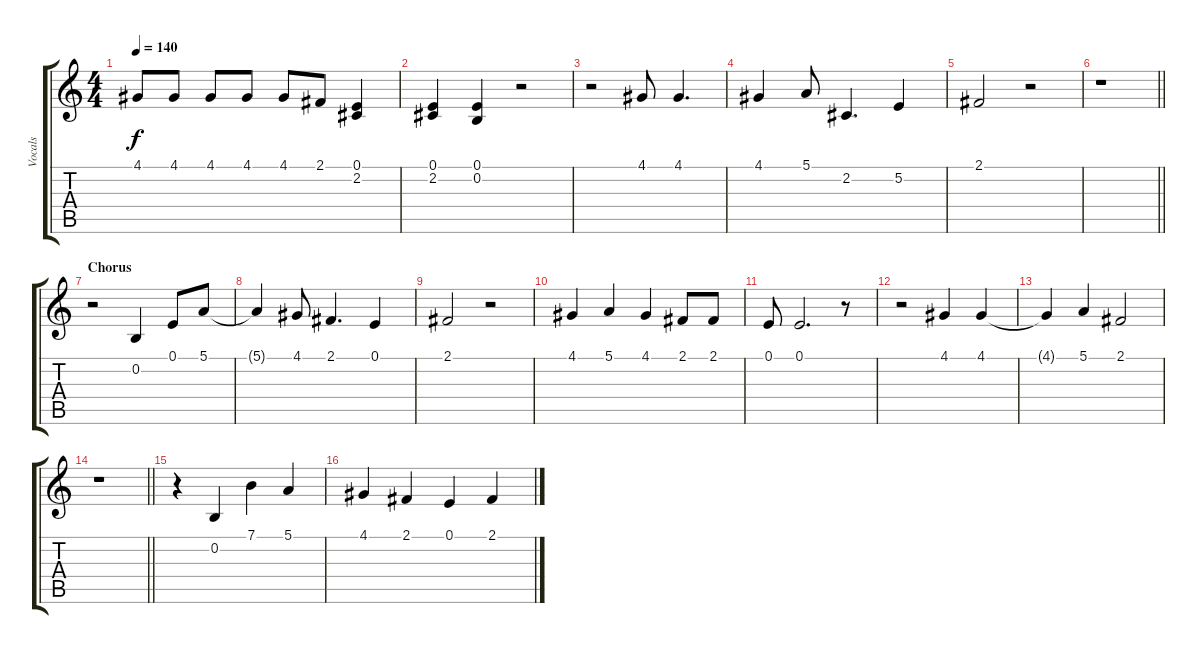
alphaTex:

\track ("Vocals" "Vocals") {instrument cello}
\staff {score tabs}
\tuning (E4 B3 G3 D3 A2 E2) {hide}
\ts (4 4)
\tempo 140
\clef g2
\ks c
4.1.8{dy f} 4.1.8 4.1.8 4.1.8 4.1.8 2.1.8 (0.1 2.2).4 |
(0.1 2.2).4 (0.1 0.2).4 r.2 |
r.2 4.1.8 4.1.4{d} |
4.1.4 5.1.8 2.2.4{d} 5.2.4 |
2.1.2 r.2 |
\barLineRight lightlight
r.1 |
\section ("" "Chorus")
r.2 0.2.4 0.1.8 5.1.8 |
5.1{t}.4 4.1.8 2.1.4{d} 0.1.4 |
2.1.2 r.2 |
4.1.4 5.1.4 4.1.4 2.1.8 2.1.8 |
0.1.8 0.1.2{d} r.8 |
r.2 4.1.4 4.1.4 |
4.1{t}.4 5.1.4 2.1.2 |
\barLineRight lightlight
r.1 |
r.4 0.2.4 7.1.4 5.1.4 |
4.1.4 2.1.4 0.1.4 2.1.4
